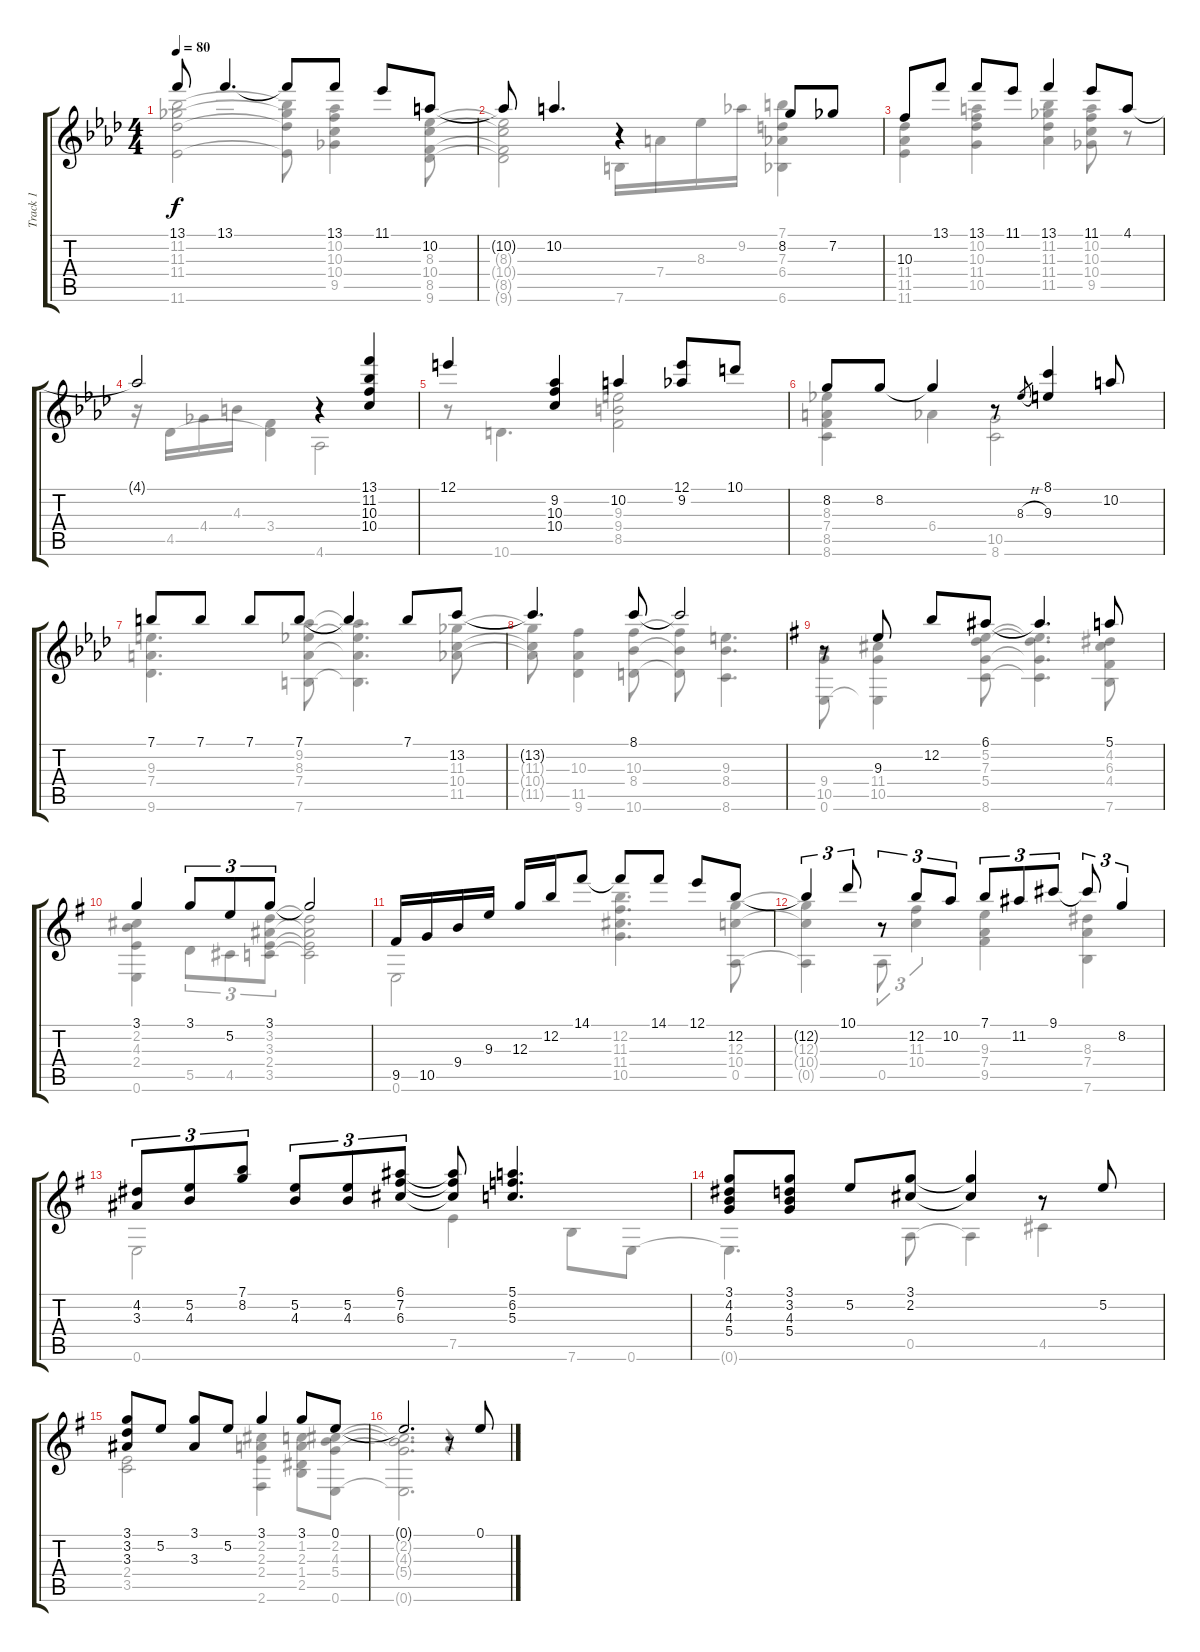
\track ("Track 1" "Track 1") {instrument electricguitarjazz}
\staff {score tabs}
\tuning (E4 B3 G3 D3 A2 E2) {hide}
\voice
\ts (4 4)
\tempo 80
\clef g2
\ks fminor
13.1.8{dy f} 13.1.4{d} 13.1{t}.8 13.1.8 11.1.8 10.2.8 |
10.2{t}.8 10.2.4{d} r.4 8.2.8 7.2.8 |
10.3.8 13.1.8 13.1.8 11.1.8 13.1.4 11.1.8 4.1.8 |
4.1{t}.2 r.4 (13.1 11.2 10.3 10.4).4 |
12.1.4 (9.2 10.3 10.4).4 10.2.4 (12.1 9.2).8 10.1.8 |
8.2.8 8.2.8 8.2{t}.4 r.8 8.3{h}.8{gr} (8.1 9.3).4 10.2.8 |
7.1.8 7.1.8 7.1.8 7.1.8 7.1{t}.4 7.1.8 13.2.8 |
13.2{t}.4{d} 8.1.8 8.1{t}.2 |
\ks eminor
r.8 9.3.8 12.2.8 6.1.8 6.1{t}.4{d} 5.1.8 |
3.1.4 3.1.8{tu (3 2)} 5.2.8{tu (3 2)} 3.1.8{tu (3 2)} 3.1{t}.2 |
9.5.16 10.5.16 9.4.16 9.3.16 12.3.16 12.2.16 14.1.8 14.1{t}.8 14.1.8 12.1.8 12.2.8 |
12.2{t}.4{tu (3 2)} 10.1.8{tu (3 2)} r.8{tu (3 2)} 12.2.8{tu (3 2)} 10.2.8{tu (3 2)} 7.1.8{tu (3 2)} 11.2.8{tu (3 2)} 9.1.8{tu (3 2)} 9.1{t}.8{tu (3 2)} 8.2.4{tu (3 2)} |
(4.2 3.3).8{tu (3 2)} (5.2 4.3).8{tu (3 2)} (7.1 8.2).8{tu (3 2)} (5.2 4.3).8{tu (3 2)} (5.2 4.3).8{tu (3 2)} (6.1 7.2 6.3).8{tu (3 2)} (6.1{t} 7.2{t} 6.3{t}).8 (5.1 6.2 5.3).4{d} |
(3.1 4.2 4.3 5.4).8 (3.1 3.2 4.3 5.4).8 5.2.8 (3.1 2.2).8 (3.1{t} 2.2{t}).4 r.8 5.2.8 |
(3.1 3.2 3.3).8 5.2.8 (3.1 3.3).8 5.2.8 3.1.4 3.1.8 0.1.8 |
0.1{t}.2{d} r.8 0.1.8
\voice
\clef g2
\ottava regular
\simile none
\ks fminor
(11.2 11.3 11.4 11.6).2{dy f} (11.2{t} 11.3{t} 11.4{t} 11.6{t}).8 (10.2 10.3 10.4 9.5).4 (8.3 10.4 8.5 9.6).8 |
(8.3{t} 10.4{t} 8.5{t} 9.6{t}).2 7.6.16 7.4.16 8.3.16 9.2.16 (7.1 7.3 6.4 6.6).4 |
(11.4 11.5 11.6).4 (10.2 10.3 11.4 10.5).4 (11.2 11.3 11.4 11.5).4 (10.2 10.3 10.4 9.5).8 r.8 |
r.16 4.5.16 4.4.16 4.3.16 (3.4 4.5{t}).4 4.6.2 |
r.8 10.6.4{d} (9.3 9.4 8.5).2 |
(8.3 7.4 8.5 8.6).4 6.4.4 (10.5 8.6).2 |
(9.3 7.4 9.6).4{d} (9.2 8.3 7.4 7.6).8 (9.2{t} 8.3{t} 7.4{t} 7.6{t}).4{d} (11.3 10.4 11.5).8 |
(11.3{t} 10.4{t} 11.5{t}).8 (10.3 11.5 9.6).4 (10.3 8.4 10.6).8 (10.3{t} 8.4{t} 10.6{t}).8 (9.3 8.4 8.6).4{d} |
\ks eminor
(9.4 10.5 0.6).8 (11.4 10.5 0.6{t}).4 (5.2 7.3 5.4 8.6).8 (5.2{t} 7.3{t} 5.4{t} 8.6{t}).4{d} (4.2 6.3 4.4 7.6).8 |
(2.2 4.3 2.4 0.6).4 5.5.8{tu (3 2)} 4.5.8{tu (3 2)} (3.2 3.3 2.4 3.5).8{tu (3 2)} (3.2{t} 3.3{t} 2.4{t} 3.5{t}).2 |
0.6.2 (12.2 11.3 11.4 10.5).4{d} (12.3 10.4 0.5).8 |
(12.3{t} 10.4{t} 0.5{t}).4 0.5.8{tu (3 2)} (11.3 10.4).4{tu (3 2)} (9.3 7.4 9.5).4 (8.3 7.4 7.6).4 |
0.6.2 7.5.4 7.6.8 0.6.8 |
0.6{t}.4{d} 0.5.8 0.5{t}.4 4.5.4 |
(2.4 3.5).2 (2.2 2.3 2.4 2.6).4 (1.2 2.3 1.4 2.5).8 (2.2 4.3 5.4 0.6).8 |
(2.2{t} 4.3{t} 5.4{t} 0.6{t}).2{d} r.4
